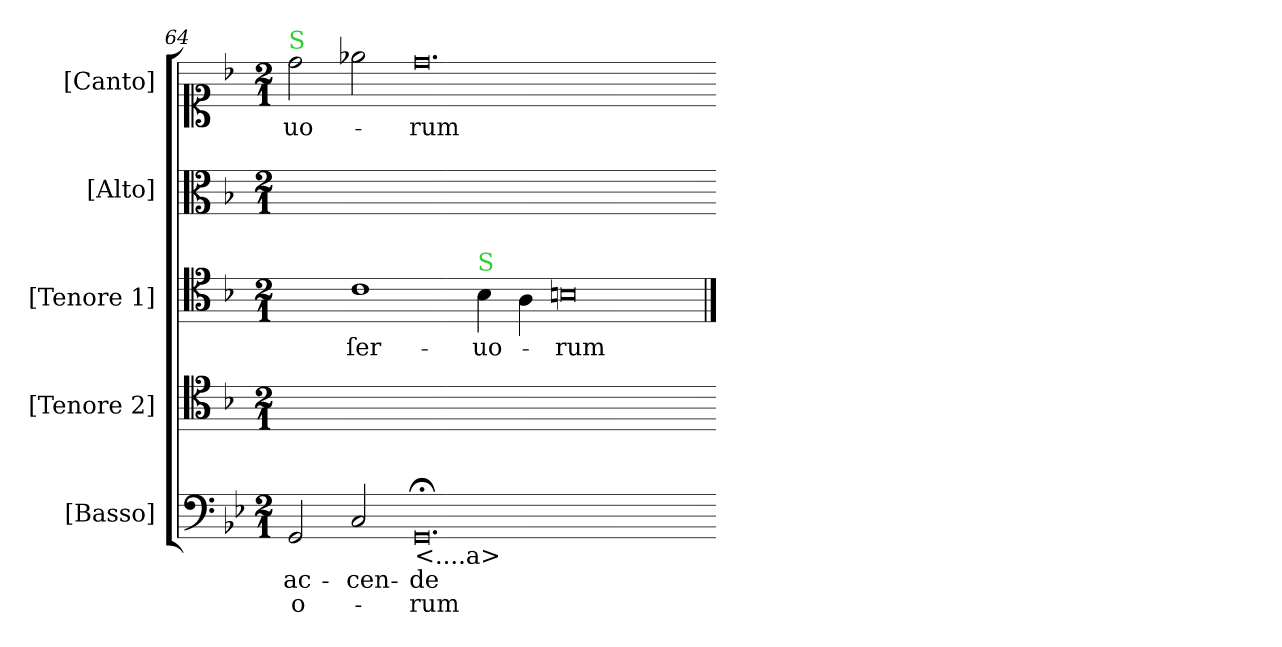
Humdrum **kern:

**kern	**text	**text	**kern	**kern	**text	**kern	**kern	**text
*part5	*part5	*part5	*part4	*part3	*part3	*part2	*part1	*part1
*staff5	*staff5	*staff5	*staff4	*staff3	*staff3	*staff2	*staff1	*staff1
*I"[Basso]	*	*	*I"[Tenore 2]	*I"[Tenore 1]	*	*I"[Alto]	*I"[Canto]	*
*I'B	*	*	*I'T 2	*I'T 1	*	*I'A	*	*
*clefF4	*	*	*clefC4	*clefC4	*	*clefC3	*clefC1	*
*k[b-e-]	*	*	*k[b-]	*k[b-]	*	*k[b-]	*k[b-]	*
*M2/1	*	*	*M2/1	*M2/1	*	*M2/1	*M2/1	*
=64	=64	=64	=64	=64	=64	=64	=64	=64
!	!	!	!	!	!	!	!LO:TX:a:color=limegreen:t=S	!
!	!LO:LY:i	!	!	!	!	!	!	!LO:LY:i
2GG/	ac-	-o-	00ryy	2ryy	.	00ryy	2dd\	-uo-
!	!LO:LY:i	!	!	!	!	!	!	!
2C/	-cen-	.	.	1c	ſer-	.	2ee-X\	.
!LO:TX:b:t=<....a>	!	!	!	!	!	!	!	!
!	!LO:LY:i	!	!	!	!	!	!	!LO:LY:i
0.GG;<;	-de	-rum	.	.	.	.	0.dd	-rum
!	!	!	!	!LO:TX:a:color=limegreen:t=S	!	!	!	!
.	.	.	.	4B-\	-uo-	.	.	.
.	.	.	.	4A\	.	.	.	.
.	.	.	.	0Bn	-rum	.	.	.
=-	=-	=-	=-	==	=-	=-	=-	=-
*-	*-	*-	*-	*-	*-	*-	*-	*-
